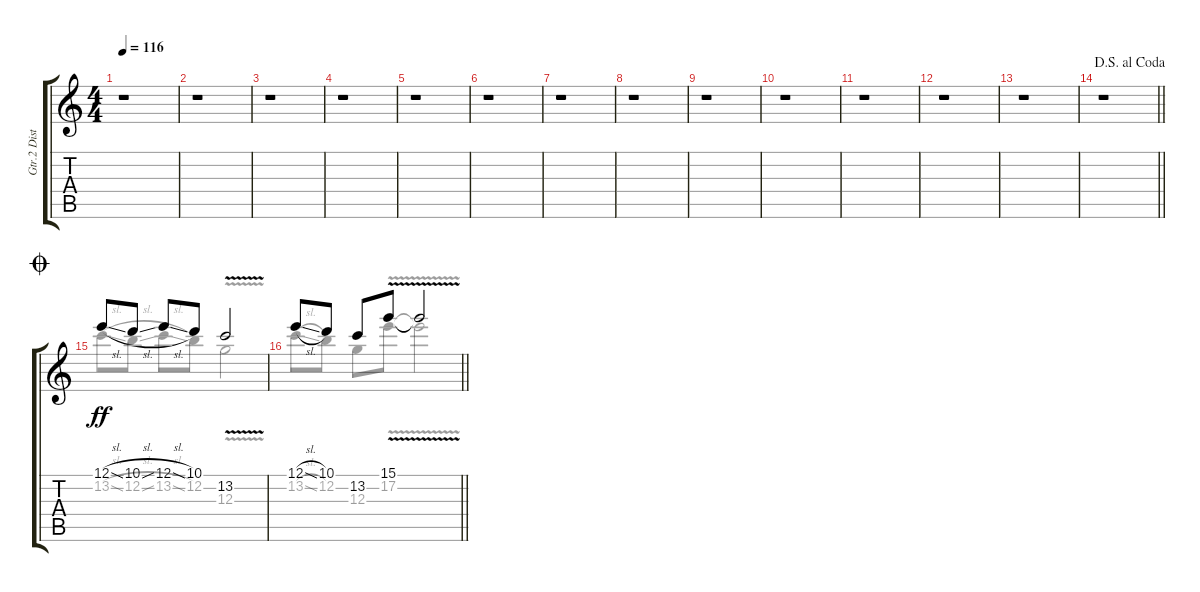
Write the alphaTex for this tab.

\track ("Gtr.2 Distortion" "Gtr.2 Dist") {instrument distortionguitar}
\staff {score tabs}
\tuning (E4 B3 G3 D4 A3 E3) {hide}
\voice
\ts (4 4)
\tempo 116
\clef g2
\ks c
r.1{dy ff} |
r.1 |
r.1 |
r.1 |
r.1 |
r.1 |
r.1 |
r.1 |
r.1 |
r.1 |
r.1 |
r.1 |
r.1 |
\jump dalsegnoalcoda
\barLineRight lightlight
r.1 |
\jump coda
12.1{sl}.8 10.1{sl}.8 12.1{sl}.8 10.1.8 13.2{v}.2 |
\barLineRight lightlight
12.1{sl}.8 10.1.8 13.2.8 15.1{v}.8 15.1{v t}.2
\voice
\clef g2
\ottava regular
\simile none
\ks c
|
|
|
|
|
|
|
|
|
|
|
|
|
\barLineRight lightlight
|
13.2{sl}.8 12.2{sl}.8 13.2{sl}.8 12.2.8 12.3{v}.2 |
\barLineRight lightlight
13.2{sl}.8 12.2.8 12.3.8 17.2{v}.8 17.2{t}.2
